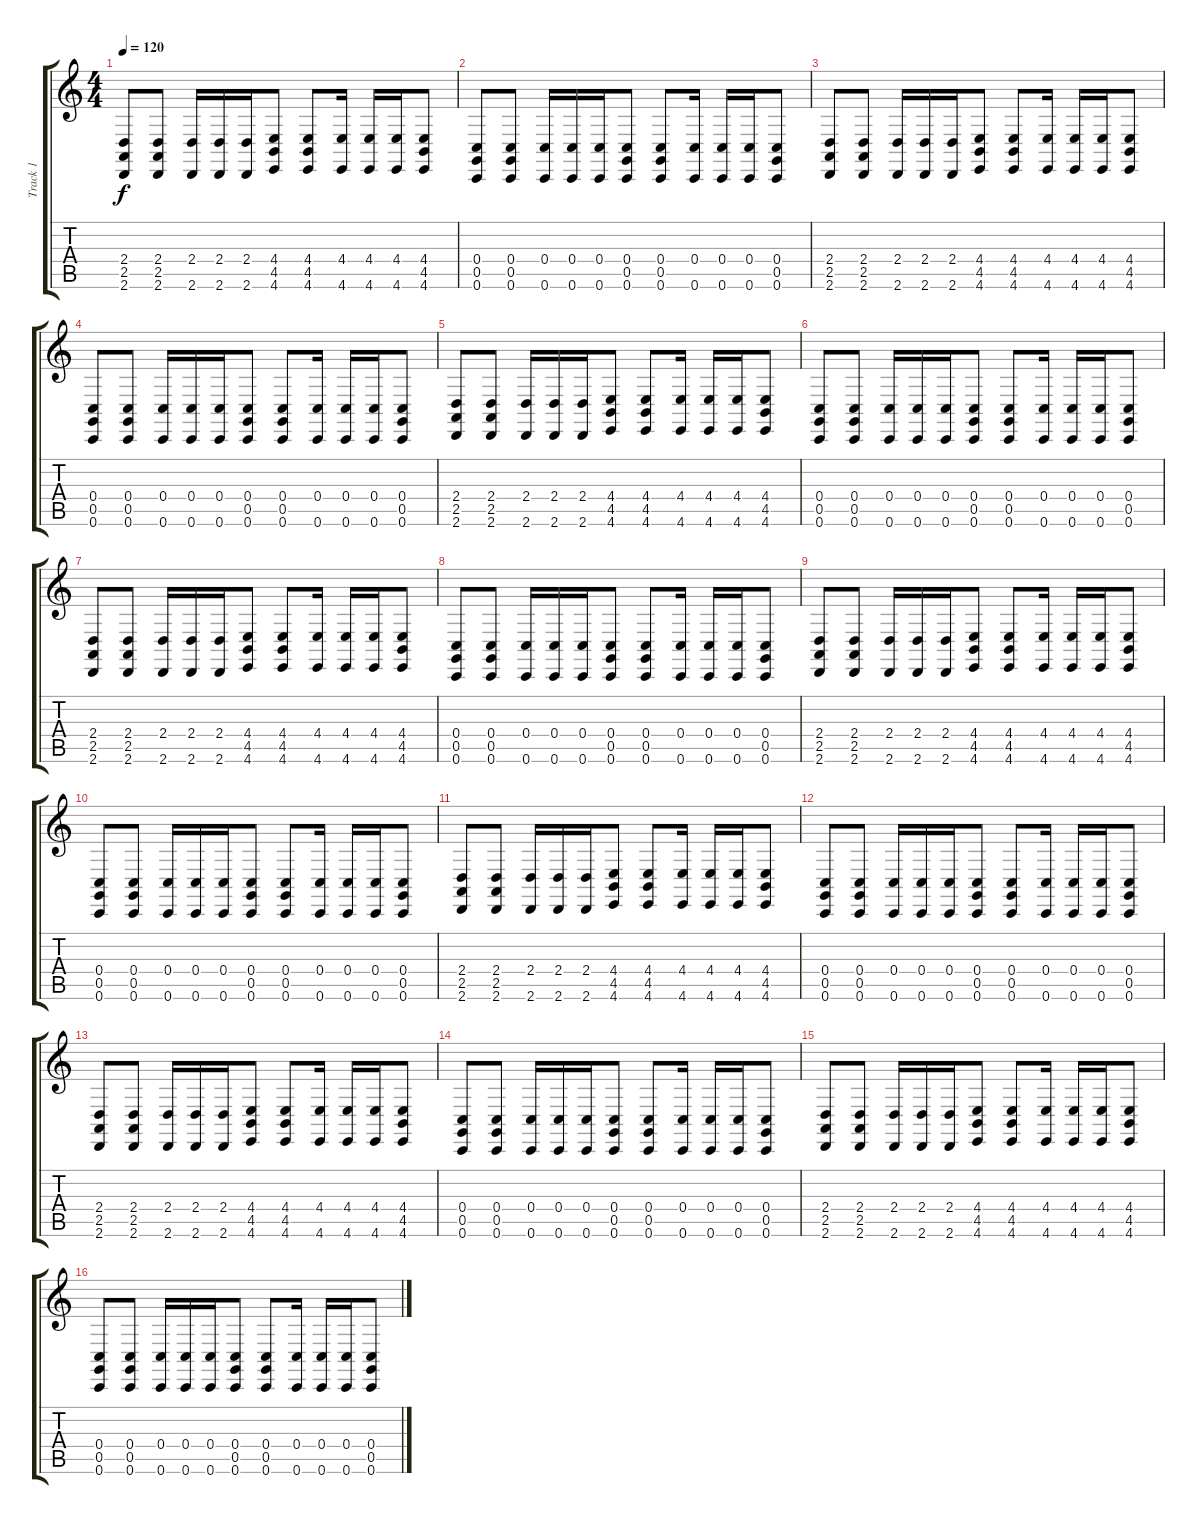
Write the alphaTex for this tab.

\track ("Track 1" "Track 1") {instrument lead1square}
\staff {score tabs}
\tuning (D4 A3 F3 C3 G2 C2) {hide}
\ts (4 4)
\tempo 120
\clef g2
\ks c
(2.4 2.5 2.6).8{dy f} (2.4 2.5 2.6).8 (2.4 2.6).16 (2.4 2.6).16 (2.4 2.6).16 (4.4 4.5 4.6).8 (4.4 4.5 4.6).8 (4.4 4.6).16 (4.4 4.6).16 (4.4 4.6).16 (4.4 4.5 4.6).8 |
(0.4 0.5 0.6).8 (0.4 0.5 0.6).8 (0.4 0.6).16 (0.4 0.6).16 (0.4 0.6).16 (0.4 0.5 0.6).8 (0.4 0.5 0.6).8 (0.4 0.6).16 (0.4 0.6).16 (0.4 0.6).16 (0.4 0.5 0.6).8 |
(2.4 2.5 2.6).8 (2.4 2.5 2.6).8 (2.4 2.6).16 (2.4 2.6).16 (2.4 2.6).16 (4.4 4.5 4.6).8 (4.4 4.5 4.6).8 (4.4 4.6).16 (4.4 4.6).16 (4.4 4.6).16 (4.4 4.5 4.6).8 |
(0.4 0.5 0.6).8 (0.4 0.5 0.6).8 (0.4 0.6).16 (0.4 0.6).16 (0.4 0.6).16 (0.4 0.5 0.6).8 (0.4 0.5 0.6).8 (0.4 0.6).16 (0.4 0.6).16 (0.4 0.6).16 (0.4 0.5 0.6).8 |
(2.4 2.5 2.6).8 (2.4 2.5 2.6).8 (2.4 2.6).16 (2.4 2.6).16 (2.4 2.6).16 (4.4 4.5 4.6).8 (4.4 4.5 4.6).8 (4.4 4.6).16 (4.4 4.6).16 (4.4 4.6).16 (4.4 4.5 4.6).8 |
(0.4 0.5 0.6).8 (0.4 0.5 0.6).8 (0.4 0.6).16 (0.4 0.6).16 (0.4 0.6).16 (0.4 0.5 0.6).8 (0.4 0.5 0.6).8 (0.4 0.6).16 (0.4 0.6).16 (0.4 0.6).16 (0.4 0.5 0.6).8 |
(2.4 2.5 2.6).8 (2.4 2.5 2.6).8 (2.4 2.6).16 (2.4 2.6).16 (2.4 2.6).16 (4.4 4.5 4.6).8 (4.4 4.5 4.6).8 (4.4 4.6).16 (4.4 4.6).16 (4.4 4.6).16 (4.4 4.5 4.6).8 |
(0.4 0.5 0.6).8 (0.4 0.5 0.6).8 (0.4 0.6).16 (0.4 0.6).16 (0.4 0.6).16 (0.4 0.5 0.6).8 (0.4 0.5 0.6).8 (0.4 0.6).16 (0.4 0.6).16 (0.4 0.6).16 (0.4 0.5 0.6).8 |
(2.4 2.5 2.6).8 (2.4 2.5 2.6).8 (2.4 2.6).16 (2.4 2.6).16 (2.4 2.6).16 (4.4 4.5 4.6).8 (4.4 4.5 4.6).8 (4.4 4.6).16 (4.4 4.6).16 (4.4 4.6).16 (4.4 4.5 4.6).8 |
(0.4 0.5 0.6).8 (0.4 0.5 0.6).8 (0.4 0.6).16 (0.4 0.6).16 (0.4 0.6).16 (0.4 0.5 0.6).8 (0.4 0.5 0.6).8 (0.4 0.6).16 (0.4 0.6).16 (0.4 0.6).16 (0.4 0.5 0.6).8 |
(2.4 2.5 2.6).8 (2.4 2.5 2.6).8 (2.4 2.6).16 (2.4 2.6).16 (2.4 2.6).16 (4.4 4.5 4.6).8 (4.4 4.5 4.6).8 (4.4 4.6).16 (4.4 4.6).16 (4.4 4.6).16 (4.4 4.5 4.6).8 |
(0.4 0.5 0.6).8 (0.4 0.5 0.6).8 (0.4 0.6).16 (0.4 0.6).16 (0.4 0.6).16 (0.4 0.5 0.6).8 (0.4 0.5 0.6).8 (0.4 0.6).16 (0.4 0.6).16 (0.4 0.6).16 (0.4 0.5 0.6).8 |
(2.4 2.5 2.6).8 (2.4 2.5 2.6).8 (2.4 2.6).16 (2.4 2.6).16 (2.4 2.6).16 (4.4 4.5 4.6).8 (4.4 4.5 4.6).8 (4.4 4.6).16 (4.4 4.6).16 (4.4 4.6).16 (4.4 4.5 4.6).8 |
(0.4 0.5 0.6).8 (0.4 0.5 0.6).8 (0.4 0.6).16 (0.4 0.6).16 (0.4 0.6).16 (0.4 0.5 0.6).8 (0.4 0.5 0.6).8 (0.4 0.6).16 (0.4 0.6).16 (0.4 0.6).16 (0.4 0.5 0.6).8 |
(2.4 2.5 2.6).8 (2.4 2.5 2.6).8 (2.4 2.6).16 (2.4 2.6).16 (2.4 2.6).16 (4.4 4.5 4.6).8 (4.4 4.5 4.6).8 (4.4 4.6).16 (4.4 4.6).16 (4.4 4.6).16 (4.4 4.5 4.6).8 |
(0.4 0.5 0.6).8 (0.4 0.5 0.6).8 (0.4 0.6).16 (0.4 0.6).16 (0.4 0.6).16 (0.4 0.5 0.6).8 (0.4 0.5 0.6).8 (0.4 0.6).16 (0.4 0.6).16 (0.4 0.6).16 (0.4 0.5 0.6).8
